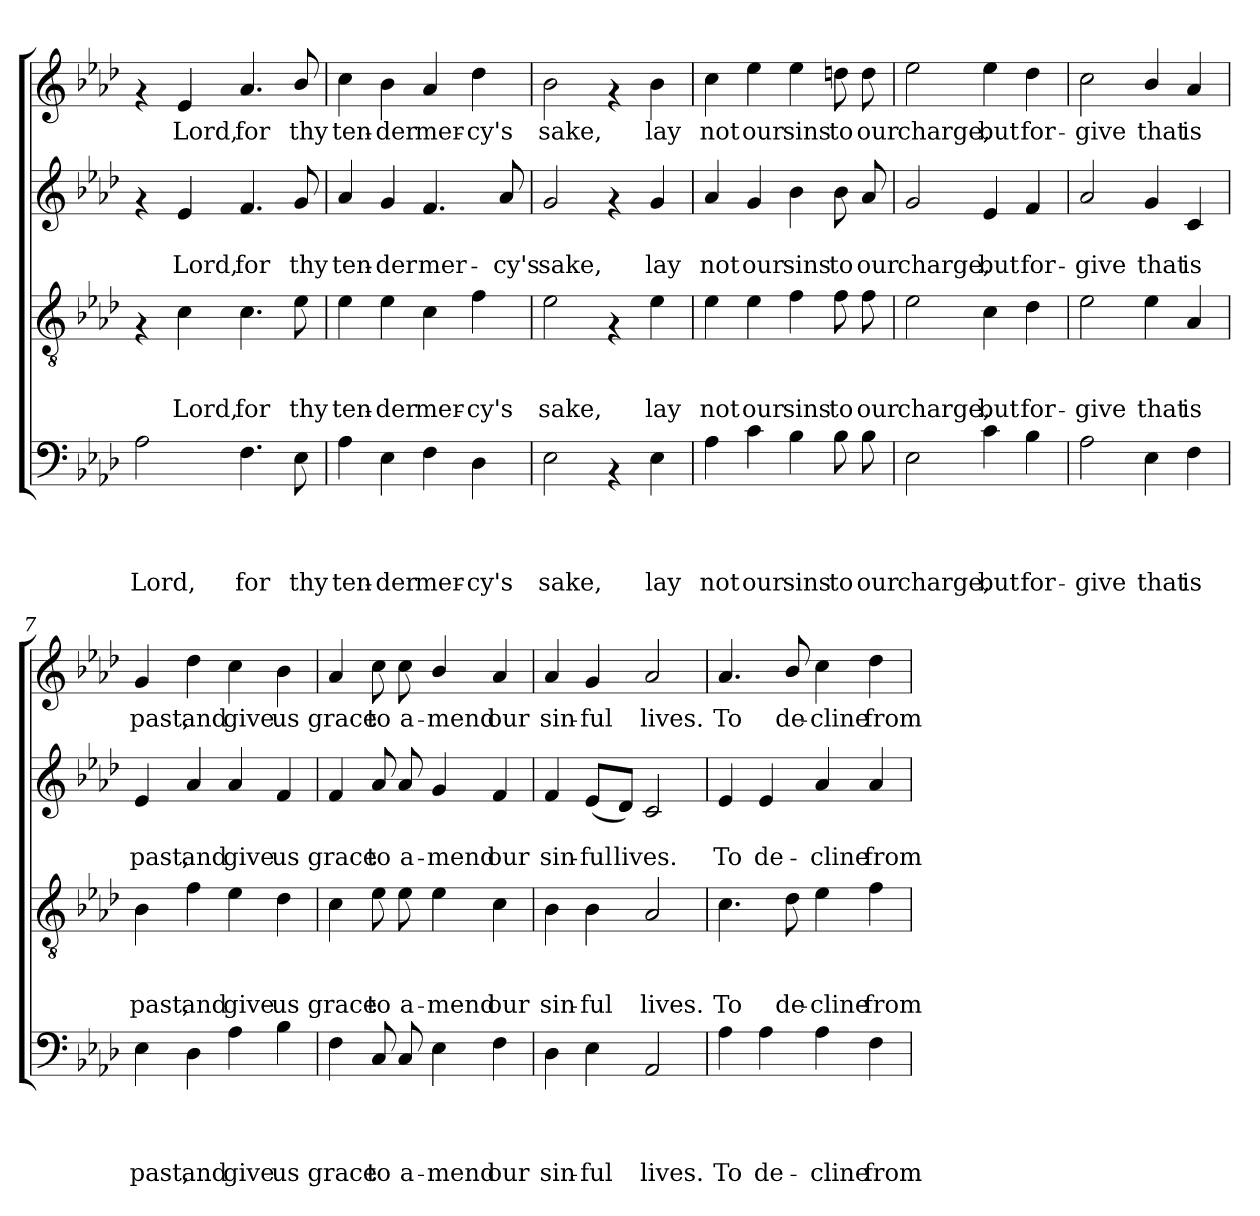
**kern	**text	**text	**text	**text	**kern	**text	**text	**text	**kern	**text	**text	**kern	**text
*part4	*part4	*part4	*part4	*part4	*part3	*part3	*part3	*part3	*part2	*part2	*part2	*part1	*part1
*staff4	*staff4	*staff4	*staff4	*staff4	*staff3	*staff3	*staff3	*staff3	*staff2	*staff2	*staff2	*staff1	*staff1
*clefF4	*	*	*	*	*clefGv2	*	*	*	*clefG2	*	*	*clefG2	*
*k[b-e-a-d-]	*	*	*	*	*k[b-e-a-d-]	*	*	*	*k[b-e-a-d-]	*	*	*k[b-e-a-d-]	*
*A-:	*	*	*	*	*A-:	*	*	*	*A-:	*	*	*A-:	*
=1	=1	=1	=1	=1	=1	=1	=1	=1	=1	=1	=1	=1	=1
!	!	!	!	!LO:LY:b	!	!	!	!	!	!	!	!	!
2A-\	.	.	.	Lord,	4rF	.	.	.	4rf	.	.	4rf	.
!	!	!	!	!	!	!	!	!LO:LY:b	!	!	!LO:LY:b	!	!LO:LY:b
.	.	.	.	.	4c\	.	.	Lord,	4e-/	.	Lord,	4e-/	Lord,
!	!	!	!	!LO:LY:b	!	!	!	!LO:LY:b	!	!	!LO:LY:b	!	!LO:LY:b
4.F\	.	.	.	for	4.c\	.	.	for	4.f/	.	for	4.a-/	for
!	!	!	!	!LO:LY:b	!	!	!	!LO:LY:b	!	!	!LO:LY:b	!	!LO:LY:b
8E-\	.	.	.	thy	8e-\	.	.	thy	8g/	.	thy	8b-/	thy
=2	=2	=2	=2	=2	=2	=2	=2	=2	=2	=2	=2	=2	=2
!	!	!	!	!LO:LY:b	!	!	!	!LO:LY:b	!	!	!LO:LY:b	!	!LO:LY:b
4A-\	.	.	.	ten-	4e-\	.	.	ten-	4a-/	.	ten-	4cc\	ten-
!	!	!	!	!LO:LY:b	!	!	!	!LO:LY:b	!	!	!LO:LY:b	!	!LO:LY:b
4E-\	.	.	.	-der	4e-\	.	.	-der	4g/	.	-der	4b-\	-der
!	!	!	!	!LO:LY:b	!	!	!	!LO:LY:b	!	!	!LO:LY:b	!	!LO:LY:b
4F\	.	.	.	mer-	4c\	.	.	mer-	4.f/	.	mer-	4a-/	mer-
!	!	!	!	!LO:LY:b	!	!	!	!LO:LY:b	!	!	!	!	!LO:LY:b
4D-\	.	.	.	-cy's	4f\	.	.	-cy's	.	.	.	4dd-\	-cy's
!	!	!	!	!	!	!	!	!	!	!	!LO:LY:b	!	!
.	.	.	.	.	.	.	.	.	8a-/	.	-cy's	.	.
=3	=3	=3	=3	=3	=3	=3	=3	=3	=3	=3	=3	=3	=3
!	!	!	!	!LO:LY:b	!	!	!	!LO:LY:b	!	!	!LO:LY:b	!	!LO:LY:b
2E-\	.	.	.	sake,	2e-\	.	.	sake,	2g/	.	sake,	2b-\	sake,
4rAA	.	.	.	.	4rF	.	.	.	4rf	.	.	4rf	.
!	!	!	!	!LO:LY:b	!	!	!	!LO:LY:b	!	!	!LO:LY:b	!	!LO:LY:b
4E-\	.	.	.	lay	4e-\	.	.	lay	4g/	.	lay	4b-\	lay
=4	=4	=4	=4	=4	=4	=4	=4	=4	=4	=4	=4	=4	=4
!	!	!	!	!LO:LY:b	!	!	!	!LO:LY:b	!	!	!LO:LY:b	!	!LO:LY:b
4A-\	.	.	.	not	4e-\	.	.	not	4a-/	.	not	4cc\	not
!	!	!	!	!LO:LY:b	!	!	!	!LO:LY:b	!	!	!LO:LY:b	!	!LO:LY:b
4c\	.	.	.	our	4e-\	.	.	our	4g/	.	our	4ee-\	our
!	!	!	!	!LO:LY:b	!	!	!	!LO:LY:b	!	!	!LO:LY:b	!	!LO:LY:b
4B-\	.	.	.	sins	4f\	.	.	sins	4b-\	.	sins	4ee-\	sins
!	!	!	!	!LO:LY:b	!	!	!	!LO:LY:b	!	!	!LO:LY:b	!	!LO:LY:b
8B-\	.	.	.	to	8f\	.	.	to	8b-\	.	to	8ddn\	to
!	!	!	!	!LO:LY:b	!	!	!	!LO:LY:b	!	!	!LO:LY:b	!	!LO:LY:b
8B-\	.	.	.	our	8f\	.	.	our	8a-/	.	our	8dd\	our
=5	=5	=5	=5	=5	=5	=5	=5	=5	=5	=5	=5	=5	=5
!	!	!	!	!LO:LY:b	!	!	!	!LO:LY:b	!	!	!LO:LY:b	!	!LO:LY:b
2E-\	.	.	.	charge,	2e-\	.	.	charge,	2g/	.	charge,	2ee-\	charge,
!	!	!	!	!LO:LY:b	!	!	!	!LO:LY:b	!	!	!LO:LY:b	!	!LO:LY:b
4c\	.	.	.	but	4c\	.	.	but	4e-/	.	but	4ee-\	but
!	!	!	!	!LO:LY:b	!	!	!	!LO:LY:b	!	!	!LO:LY:b	!	!LO:LY:b
4B-\	.	.	.	for-	4d-\	.	.	for-	4f/	.	for-	4dd-\	for-
=6	=6	=6	=6	=6	=6	=6	=6	=6	=6	=6	=6	=6	=6
!	!	!	!	!LO:LY:b	!	!	!	!LO:LY:b	!	!	!LO:LY:b	!	!LO:LY:b
2A-\	.	.	.	-give	2e-\	.	.	-give	2a-/	.	-give	2cc\	-give
!	!	!	!	!LO:LY:b	!	!	!	!LO:LY:b	!	!	!LO:LY:b	!	!LO:LY:b
4E-\	.	.	.	that	4e-\	.	.	that	4g/	.	that	4b-/	that
!	!	!	!	!LO:LY:b	!	!	!	!LO:LY:b	!	!	!LO:LY:b	!	!LO:LY:b
4F\	.	.	.	is	4A-/	.	.	is	4c/	.	is	4a-/	is
!!LO:LB:g=z
=7	=7	=7	=7	=7	=7	=7	=7	=7	=7	=7	=7	=7	=7
!	!	!	!	!LO:LY:b	!	!	!	!LO:LY:b	!	!	!LO:LY:b	!	!LO:LY:b
4E-\	.	.	.	past,	4B-\	.	.	past,	4e-/	.	past,	4g/	past,
!	!	!	!	!LO:LY:b	!	!	!	!LO:LY:b	!	!	!LO:LY:b	!	!LO:LY:b
4D-\	.	.	.	and	4f\	.	.	and	4a-/	.	and	4dd-\	and
!	!	!	!	!LO:LY:b	!	!	!	!LO:LY:b	!	!	!LO:LY:b	!	!LO:LY:b
4A-\	.	.	.	give	4e-\	.	.	give	4a-/	.	give	4cc\	give
!	!	!	!	!LO:LY:b	!	!	!	!LO:LY:b	!	!	!LO:LY:b	!	!LO:LY:b
4B-\	.	.	.	us	4d-\	.	.	us	4f/	.	us	4b-\	us
=8	=8	=8	=8	=8	=8	=8	=8	=8	=8	=8	=8	=8	=8
!	!	!	!	!LO:LY:b	!	!	!	!LO:LY:b	!	!	!LO:LY:b	!	!LO:LY:b
4F\	.	.	.	grace	4c\	.	.	grace	4f/	.	grace	4a-/	grace
!	!	!	!	!LO:LY:b	!	!	!	!LO:LY:b	!	!	!LO:LY:b	!	!LO:LY:b
8C/	.	.	.	to	8e-\	.	.	to	8a-/	.	to	8cc\	to
!	!	!	!	!LO:LY:b	!	!	!	!LO:LY:b	!	!	!LO:LY:b	!	!LO:LY:b
8C/	.	.	.	a-	8e-\	.	.	a-	8a-/	.	a-	8cc\	a-
!	!	!	!	!LO:LY:b	!	!	!	!LO:LY:b	!	!	!LO:LY:b	!	!LO:LY:b
4E-\	.	.	.	-mend	4e-\	.	.	-mend	4g/	.	-mend	4b-/	-mend
!	!	!	!	!LO:LY:b	!	!	!	!LO:LY:b	!	!	!LO:LY:b	!	!LO:LY:b
4F\	.	.	.	our	4c\	.	.	our	4f/	.	our	4a-/	our
=9	=9	=9	=9	=9	=9	=9	=9	=9	=9	=9	=9	=9	=9
!	!	!	!	!LO:LY:b	!	!	!	!LO:LY:b	!	!	!LO:LY:b	!	!LO:LY:b
4D-\	.	.	.	sin-	4B-\	.	.	sin-	4f/	.	sin-	4a-/	sin-
!	!	!	!	!LO:LY:b	!	!	!	!LO:LY:b	!	!	!LO:LY:b	!	!LO:LY:b
4E-\	.	.	.	-ful	4B-\	.	.	-ful	(<8e-/L	.	-ful	4g/	-ful
!	!	!	!	!	!	!	!	!	!	!	!LO:LY:b	!	!
.	.	.	.	.	.	.	.	.	8d-/J)	.	lives.	.	.
!	!	!	!	!LO:LY:b	!	!	!	!LO:LY:b	!	!	!	!	!LO:LY:b
2AA-/	.	.	.	lives.	2A-/	.	.	lives.	2c/	.	.	2a-/	lives.
=10	=10	=10	=10	=10	=10	=10	=10	=10	=10	=10	=10	=10	=10
!	!	!	!	!LO:LY:b	!	!	!	!LO:LY:b	!	!	!LO:LY:b	!	!LO:LY:b
4A-\	.	.	.	To	4.c\	.	.	To	4e-/	.	To	4.a-/	To
!	!	!	!	!LO:LY:b	!	!	!	!	!	!	!LO:LY:b	!	!
4A-\	.	.	.	de-	.	.	.	.	4e-/	.	de-	.	.
!	!	!	!	!	!	!	!	!LO:LY:b	!	!	!	!	!LO:LY:b
.	.	.	.	.	8d-\	.	.	de-	.	.	.	8b-/	de-
!	!	!	!	!LO:LY:b	!	!	!	!LO:LY:b	!	!	!LO:LY:b	!	!LO:LY:b
4A-\	.	.	.	-cline	4e-\	.	.	-cline	4a-/	.	-cline	4cc\	-cline
!	!	!	!	!LO:LY:b	!	!	!	!LO:LY:b	!	!	!LO:LY:b	!	!LO:LY:b
4F\	.	.	.	from	4f\	.	.	from	4a-/	.	from	4dd-\	from
=	=	=	=	=	=	=	=	=	=	=	=	=	=
*-	*-	*-	*-	*-	*-	*-	*-	*-	*-	*-	*-	*-	*-
